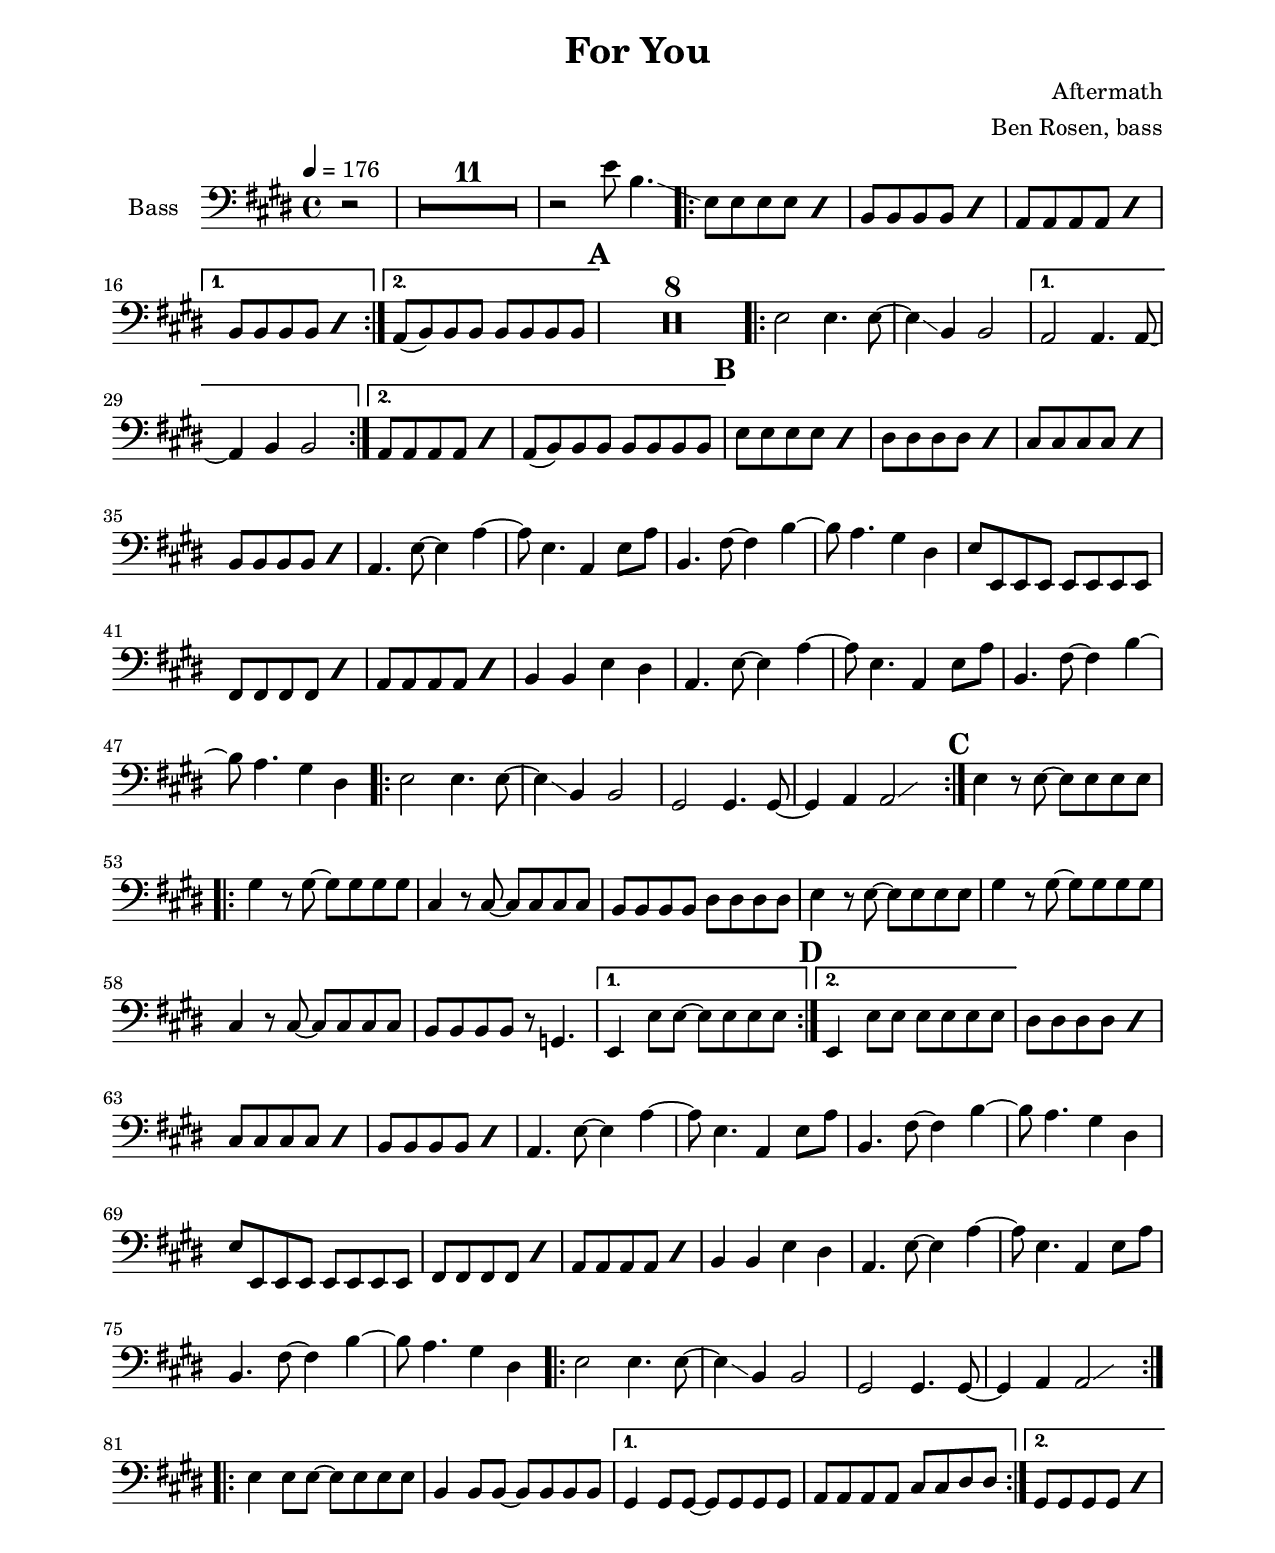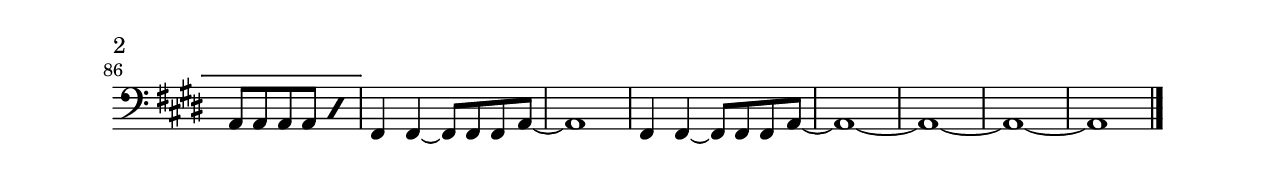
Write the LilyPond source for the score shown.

\version "2.24.0"

\include "settings.ily"

\header {
  title = "For You"
  composer = "Aftermath"
  arranger = "Ben Rosen, bass"
}

instrumental = \relative e {
  \repeat volta 2 {
    e2 e4. e8 ~ |
    e4 \glissando b b2 |
    gs2 gs4. gs8 ~ |
    gs4 a4
      a2 * 1/2 \glissando
      \single \hideNotes
      \tweak X-offset #0 \tweak X-extent #'( 0 . 0 )
      e'2 * 1/2 |
  }
}

chorus_end = \relative a, {
  a4. e'8 ~ e4 a ~ |
  a8 e4. a,4 e'8 a |
  b,4. fs'8 ~ fs4 b ~ |
  b8 a4. gs4 ds |
}

chorus = \relative ds {
  \repeat percent 2 {
    \repeat unfold 4 { ds8 }
  } |

  \repeat percent 2 {
    \repeat unfold 4 { cs8 }
  } |

  \repeat percent 2 {
    \repeat unfold 4 { b8 }
  } |

  \chorus_end

  e8 \repeat unfold 7 { e, } |

  \repeat percent 2 {
    \repeat unfold 4 { fs8 }
  } |

  \repeat percent 2 {
    \repeat unfold 4 { a8 }
  } |

  b4 b e ds |

  \chorus_end

  \instrumental
}

music = \relative e' {
  \tempo 4 = 176
  \key e \major
  \time 4/4
  \clef "bass"

  \partial 2
  r2 |

  \compressMMRests {
    R1 * 11 |
  }

  r2 e8 b4. \glissando |

  \repeat volta 2 {
    \repeat percent 2 {
      \repeat unfold 4 { e,8 }
    } |

    \repeat percent 2 {
      \repeat unfold 4 { b8 }
    } |

    \repeat percent 2 {
      \repeat unfold 4 { a8 }
    } |

    \alternative {
      \volta 1 {
        \repeat percent 2 {
          \repeat unfold 4 { b8 }
        } |
      }

      \volta 2 {
        a ( b ) b b \repeat unfold 4 { b }
      }
    }
  }

  \mark \default

  \compressMMRests {
    R1 * 8 |
  }

  \repeat volta 2 {
    e2 e4. e8 ~ |
    e4 \glissando b b2 |

    \alternative {
      \volta 1 {
        a2 a4. a8 ~ |
        a4 b4 b2 |
      }

      \volta 2 {
        \repeat percent 2 {
          \repeat unfold 4 { a8 }
        } |
        a8 ( b ) b b \repeat unfold 4 { b } |
      }
    }
  }

  \mark \default

  \repeat percent 2 {
    \repeat unfold 4 { e8 }
  } |

  \chorus

  \mark \default

  e4 r8 e ~ \repeat unfold 4 { e } |

  \repeat volta 2 {
    gs4 r8 gs ~ \repeat unfold 4 { gs } |
    cs,4 r8 cs ~ \repeat unfold 4 { cs } |
    \repeat unfold 4 { b8 } \repeat unfold 4 { ds } |
    e4 r8 e ~ \repeat unfold 4 { e } |

    gs4 r8 gs ~ \repeat unfold 4 { gs } |
    cs,4 r8 cs ~ \repeat unfold 4 { cs } |
    \repeat unfold 4 { b8 } r8 g4. |

    \alternative {
      \volta 1 {
        e4 e'8 e ~ \repeat unfold 4 { e }
      }

      \volta 2 {
        \mark \default

        e,4 e'8 e \repeat unfold 4 { e }
      }
    }
  }

  \chorus

  \repeat volta 2 {
    e4 e8 e ~ \repeat unfold 4 { e } |
    b4 b8 b ~ \repeat unfold 4 { b } |

    \alternative {
      \volta 1 {
        gs4 gs8 gs ~ \repeat unfold 4 { gs } |
        \repeat unfold 4 { a } cs cs ds ds |
      }

      \volta 2 {
        \repeat percent 2 {
          \repeat unfold 4 { gs,8 }
        } |

        \repeat percent 2 {
          \repeat unfold 4 { a8 }
        } |
      }
    }
  }

  fs4 fs ~ fs8 fs fs a8 ~ |
  a1 |
  fs4 fs4 ~ fs8 fs8 fs8 a8 ~ |
  \repeat unfold 3 { a1 ~ } |

  a1 |

  \bar "|."
}

\score {
  \new Staff \with {
    instrumentName = "Bass"
  } {
    \music
  }
}
